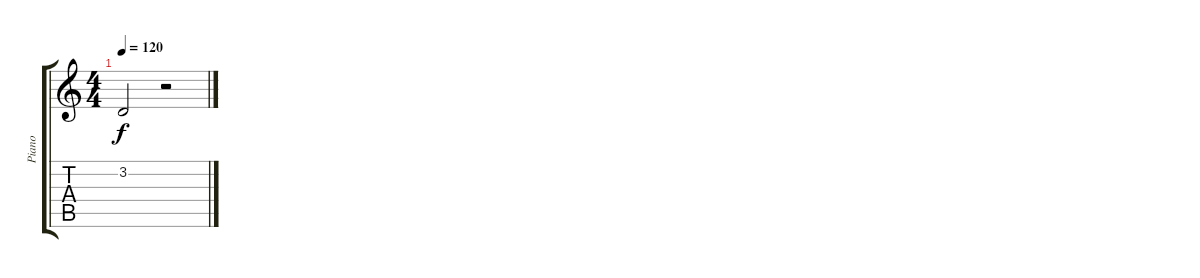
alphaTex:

\track ("Piano" "Piano") {instrument acousticgrandpiano}
\staff {score tabs}
\tuning (E4 B3 G3 D3 A2 E2) {hide}
\ts (4 4)
\tempo 120
\clef g2
\ks c
3.2.2{dy f} r.2
